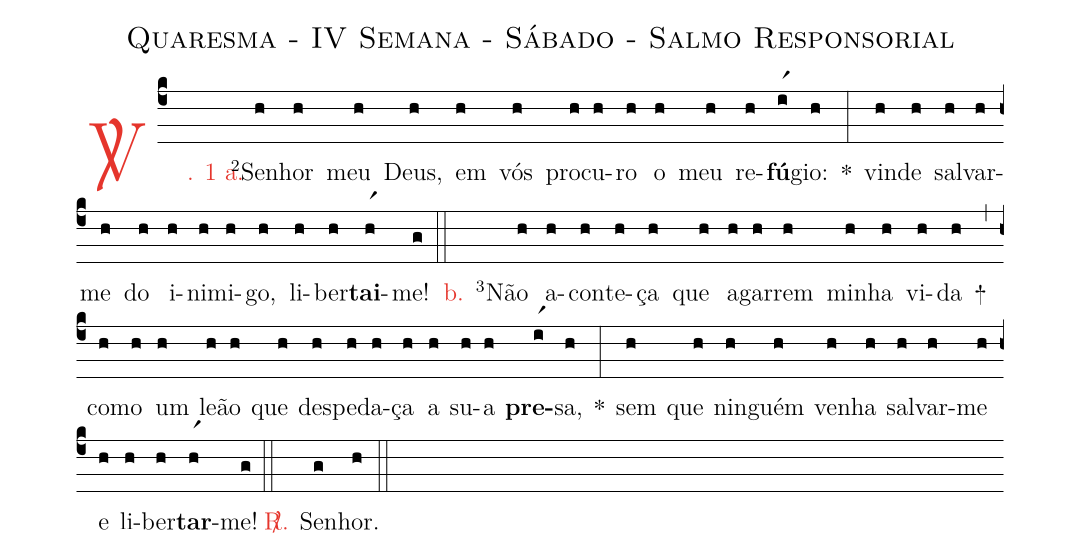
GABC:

name: Quaresma - IV Semana - Sábado - Salmo Responsorial;
%%
(c4)

<c><sp>V/</sp>. 1 a.</c>() <v>\VSup{2}</v>Se(h)nhor(h) meu(h) Deus,(h) em(h) vós(h) pro(h)cu(h)ro(h) o(h) meu(h) re(h)<b>fú</b>(ir1)gio:(h) *(:)
vin(h)de(h) sal(h)var-(h)me(h) do(h) i(h)ni(h)mi(h)go,(h) li(h)ber(h)<b>tai</b>-(hr1)me!(g)

(::)

<nlba><c>b.</c>() <v>\VSup{3}</v>Não</nlba>(h) a(h)con(h)te(h)ça(h) que(h) a(h)gar(h)rem(h) mi(h)nha(h) vi(h)da(h) +(,)
co(h)mo(h) um(h) le(h)ão(h) que(h) des(h)pe(h)da(h)ça(h) a(h) su(h)a(h) <b>pre</b>(ir1)sa,(h) *(:)
sem(h) que(h) nin(h)guém(h) ve(h)nha(h) sal(h)var-(h)me(h) e(h) li(h)ber(h)<b>tar</b>-(hr1)me!(g)

(::)

<nlba><c><sp>R/</sp>.</c>() Se</nlba>(g)nhor.(h)

(::)
